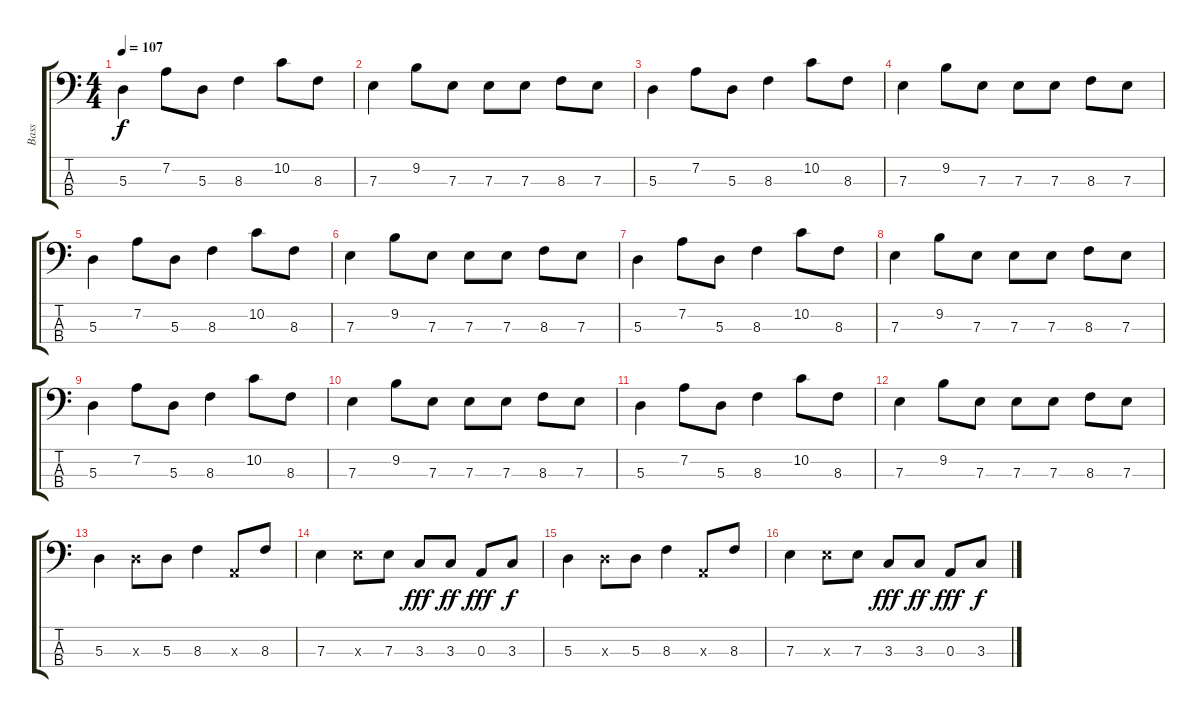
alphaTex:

\track ("Bass" "Bass") {instrument electricbassfinger}
\staff {score tabs}
\tuning (G2 D2 A1 E1) {hide}
\ts (4 4)
\tempo 107
\clef f4
\ks c
5.3.4{dy f} 7.2.8 5.3.8 8.3.4 10.2.8 8.3.8 |
7.3.4 9.2.8 7.3.8 7.3.8 7.3.8 8.3.8 7.3.8 |
5.3.4 7.2.8 5.3.8 8.3.4 10.2.8 8.3.8 |
7.3.4 9.2.8 7.3.8 7.3.8 7.3.8 8.3.8 7.3.8 |
5.3.4 7.2.8 5.3.8 8.3.4 10.2.8 8.3.8 |
7.3.4 9.2.8 7.3.8 7.3.8 7.3.8 8.3.8 7.3.8 |
5.3.4 7.2.8 5.3.8 8.3.4 10.2.8 8.3.8 |
7.3.4 9.2.8 7.3.8 7.3.8 7.3.8 8.3.8 7.3.8 |
5.3.4 7.2.8 5.3.8 8.3.4 10.2.8 8.3.8 |
7.3.4 9.2.8 7.3.8 7.3.8 7.3.8 8.3.8 7.3.8 |
5.3.4 7.2.8 5.3.8 8.3.4 10.2.8 8.3.8 |
7.3.4 9.2.8 7.3.8 7.3.8 7.3.8 8.3.8 7.3.8 |
\section ("" "")
5.3.4 5.3{x}.8 5.3.8 8.3.4 0.3{x}.8 8.3.8 |
7.3.4 7.3{x}.8 7.3.8 3.3.8{dy fff} 3.3.8{dy ff} 0.3.8{dy fff} 3.3.8{dy f} |
5.3.4 5.3{x}.8 5.3.8 8.3.4 0.3{x}.8 8.3.8 |
7.3.4 7.3{x}.8 7.3.8 3.3.8{dy fff} 3.3.8{dy ff} 0.3.8{dy fff} 3.3.8{dy f}
